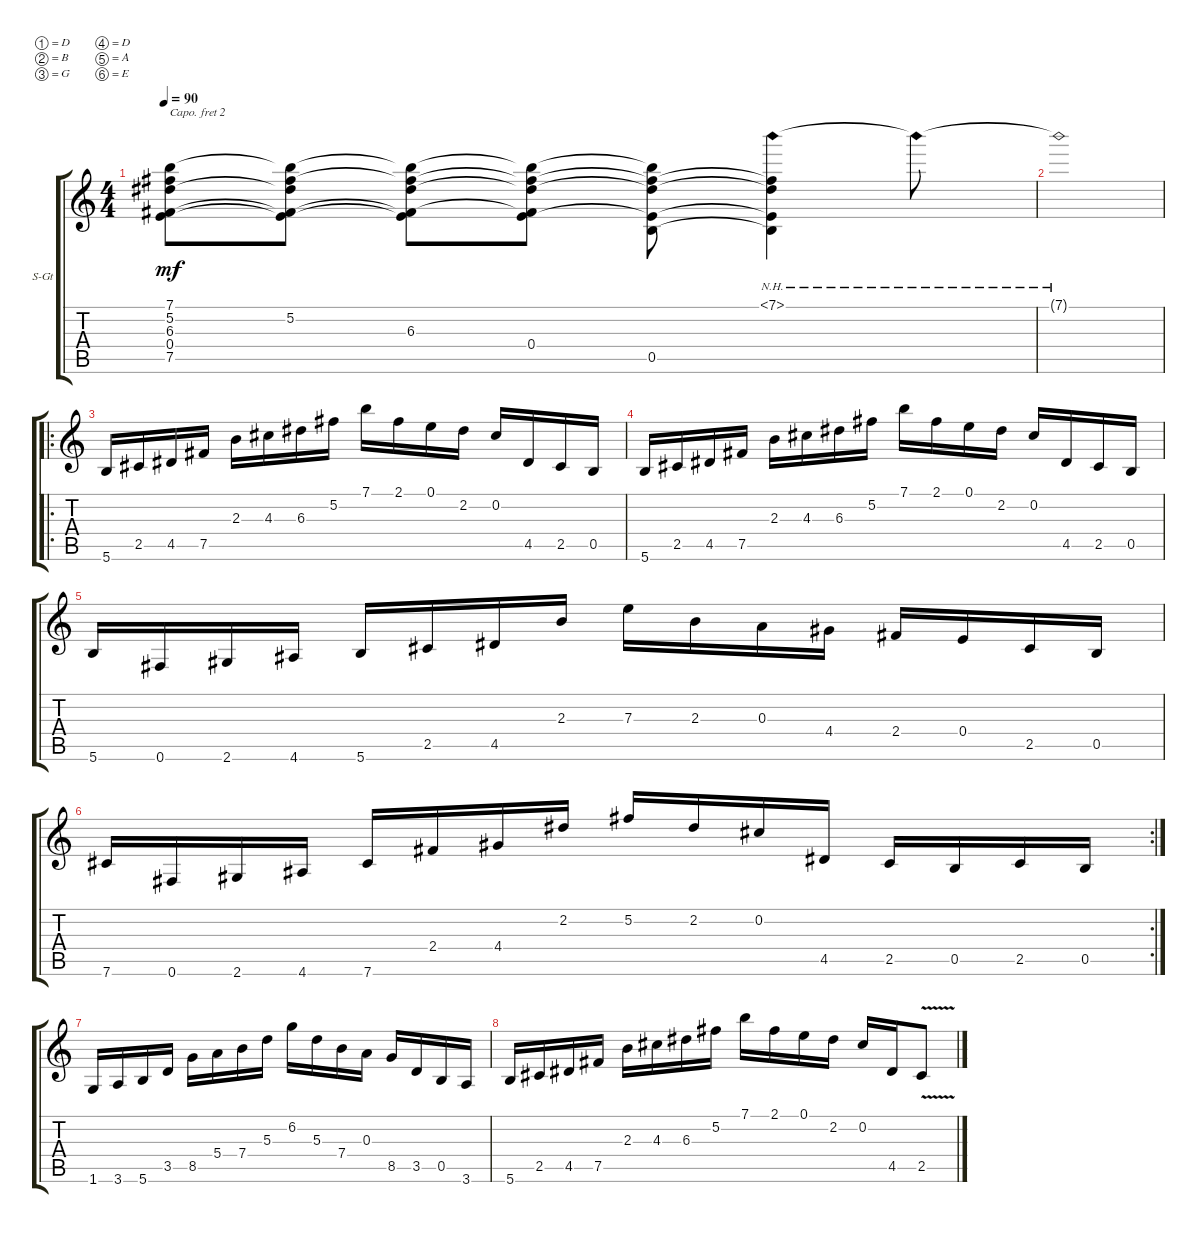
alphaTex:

\defaultSystemsLayout 4
\bracketExtendMode groupsimilarinstruments
\firstSystemTrackNameOrientation horizontal
\otherSystemsTrackNameOrientation horizontal
\track ("Steel Guitar" "S-Gt") {instrument acousticguitarsteel}
\staff {score tabs}
\capo 2
\tuning (D4 B3 G3 D3 A2 E2)
\ts (4 4)
\tempo 90
\clef g2
\ks c
(7.1 5.2{t} 6.3{t} 0.4{t} 7.5{t}).8{dy mf} (5.2 6.3{t} 0.4{t} 7.5{t} 7.1{t}).8 (6.3 0.4{t} 7.5{t} 5.2{t} 7.1{t}).8 (0.4 7.5{t} 6.3{t} 5.2{t} 7.1{t}).8 (0.5 0.4{t} 6.3{t} 5.2{t} 7.1{t}).8 (7.1{nh} 0.5{t} 0.4{t} 6.3{t} 5.2{t}).4 7.1{nh t}.8 |
7.1{nh t}.1 |
\ro
5.6.16 2.5.16 4.5.16 7.5.16 2.3.16 4.3.16 6.3.16 5.2.16 7.1.16 2.1.16 0.1.16 2.2.16 0.2.16 4.5.16 2.5.16 0.5.16 |
5.6.16 2.5.16 4.5.16 7.5.16 2.3.16 4.3.16 6.3.16 5.2.16 7.1.16 2.1.16 0.1.16 2.2.16 0.2.16 4.5.16 2.5.16 0.5.16 |
5.6.16 0.6.16 2.6.16 4.6.16 5.6.16 2.5.16 4.5.16 2.3.16 7.3.16 2.3.16 0.3.16 4.4.16 2.4.16 0.4.16 2.5.16 0.5.16 |
\rc 2
7.6.16 0.6.16 2.6.16 4.6.16 7.6.16 2.4.16 4.4.16 2.2.16 5.2.16 2.2.16 0.2.16 4.5.16 2.5.16 0.5.16 2.5.16 0.5.16 |
1.6.16 3.6.16 5.6.16 3.5.16 8.5.16 5.4.16 7.4.16 5.3.16 6.2.16 5.3.16 7.4.16 0.3.16 8.5.16 3.5.16 0.5.16 3.6.16 |
5.6.16 2.5.16 4.5.16 7.5.16 2.3.16 4.3.16 6.3.16 5.2.16 7.1.16 2.1.16 0.1.16 2.2.16 0.2.16 4.5.16 2.5{v}.8
